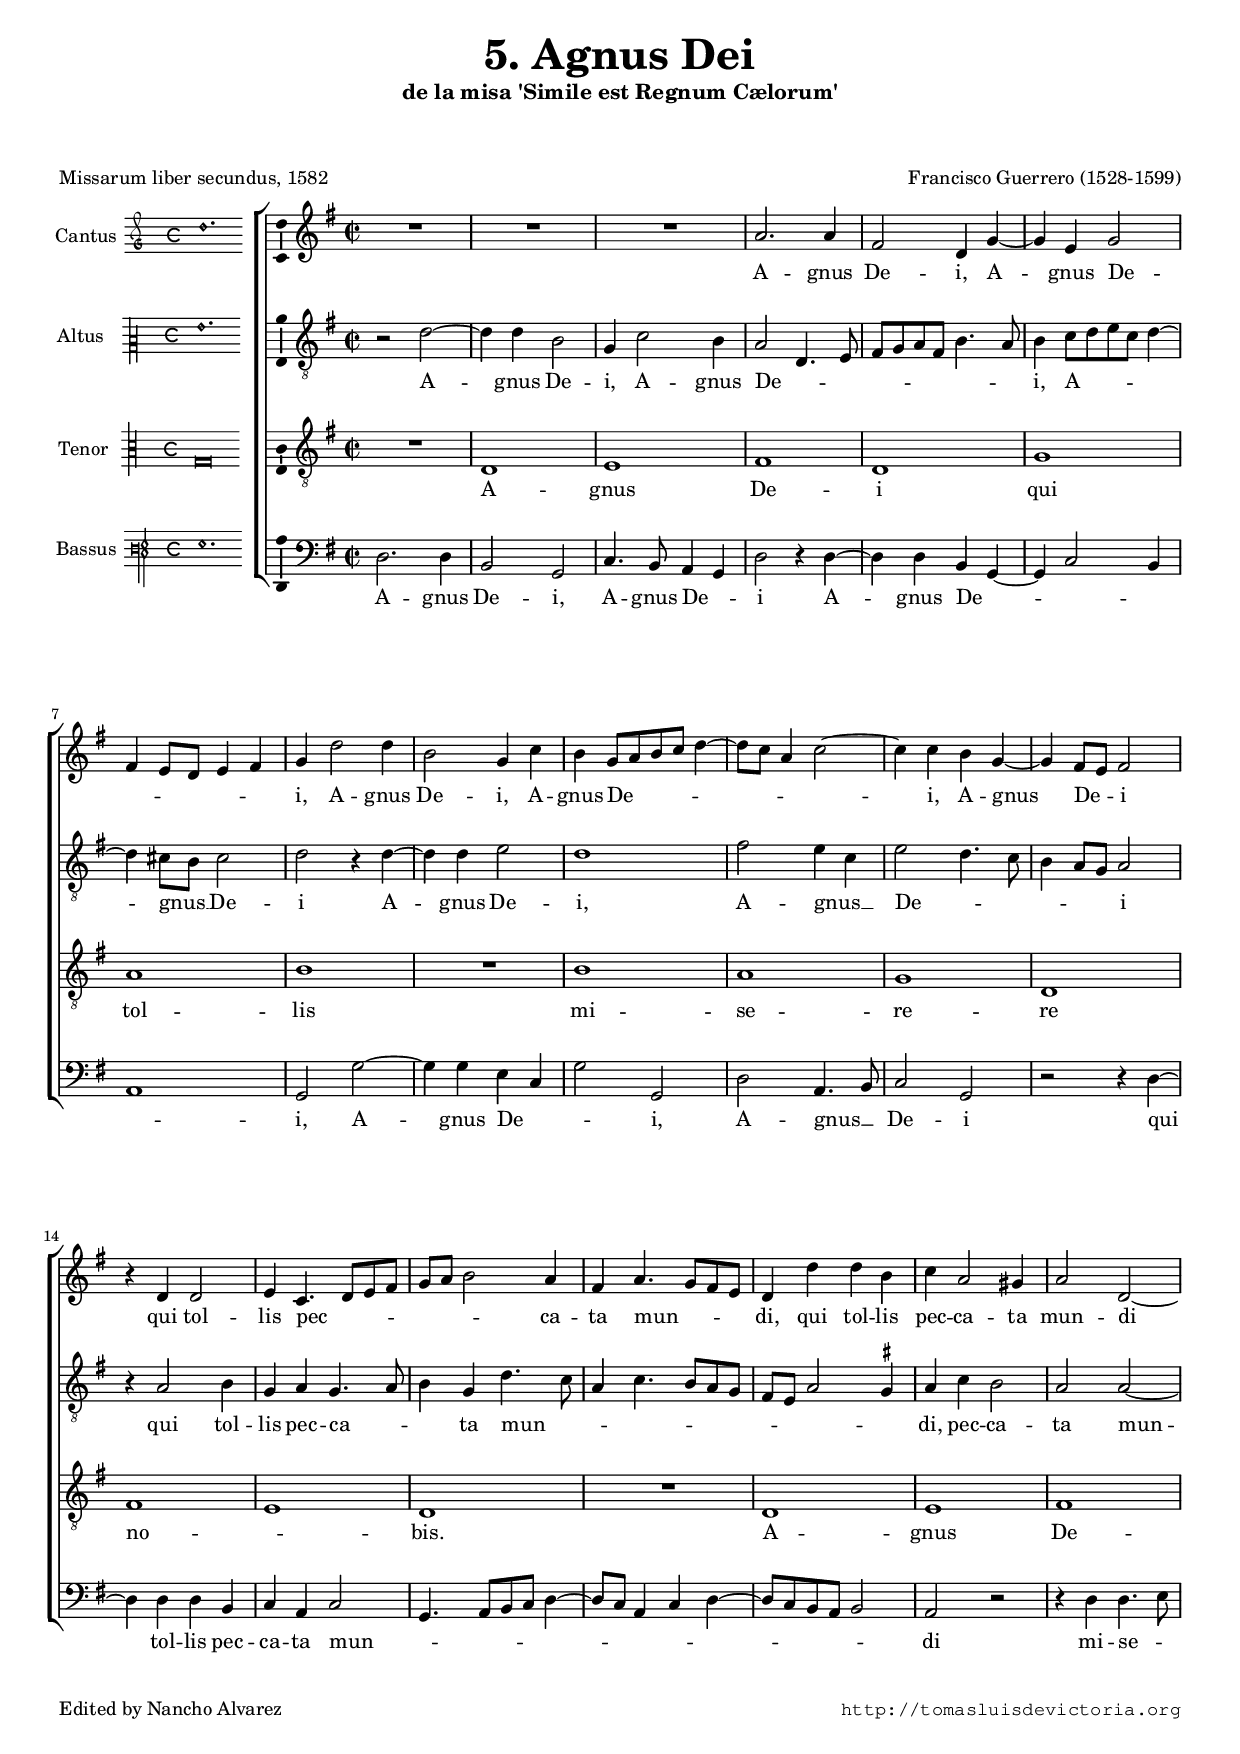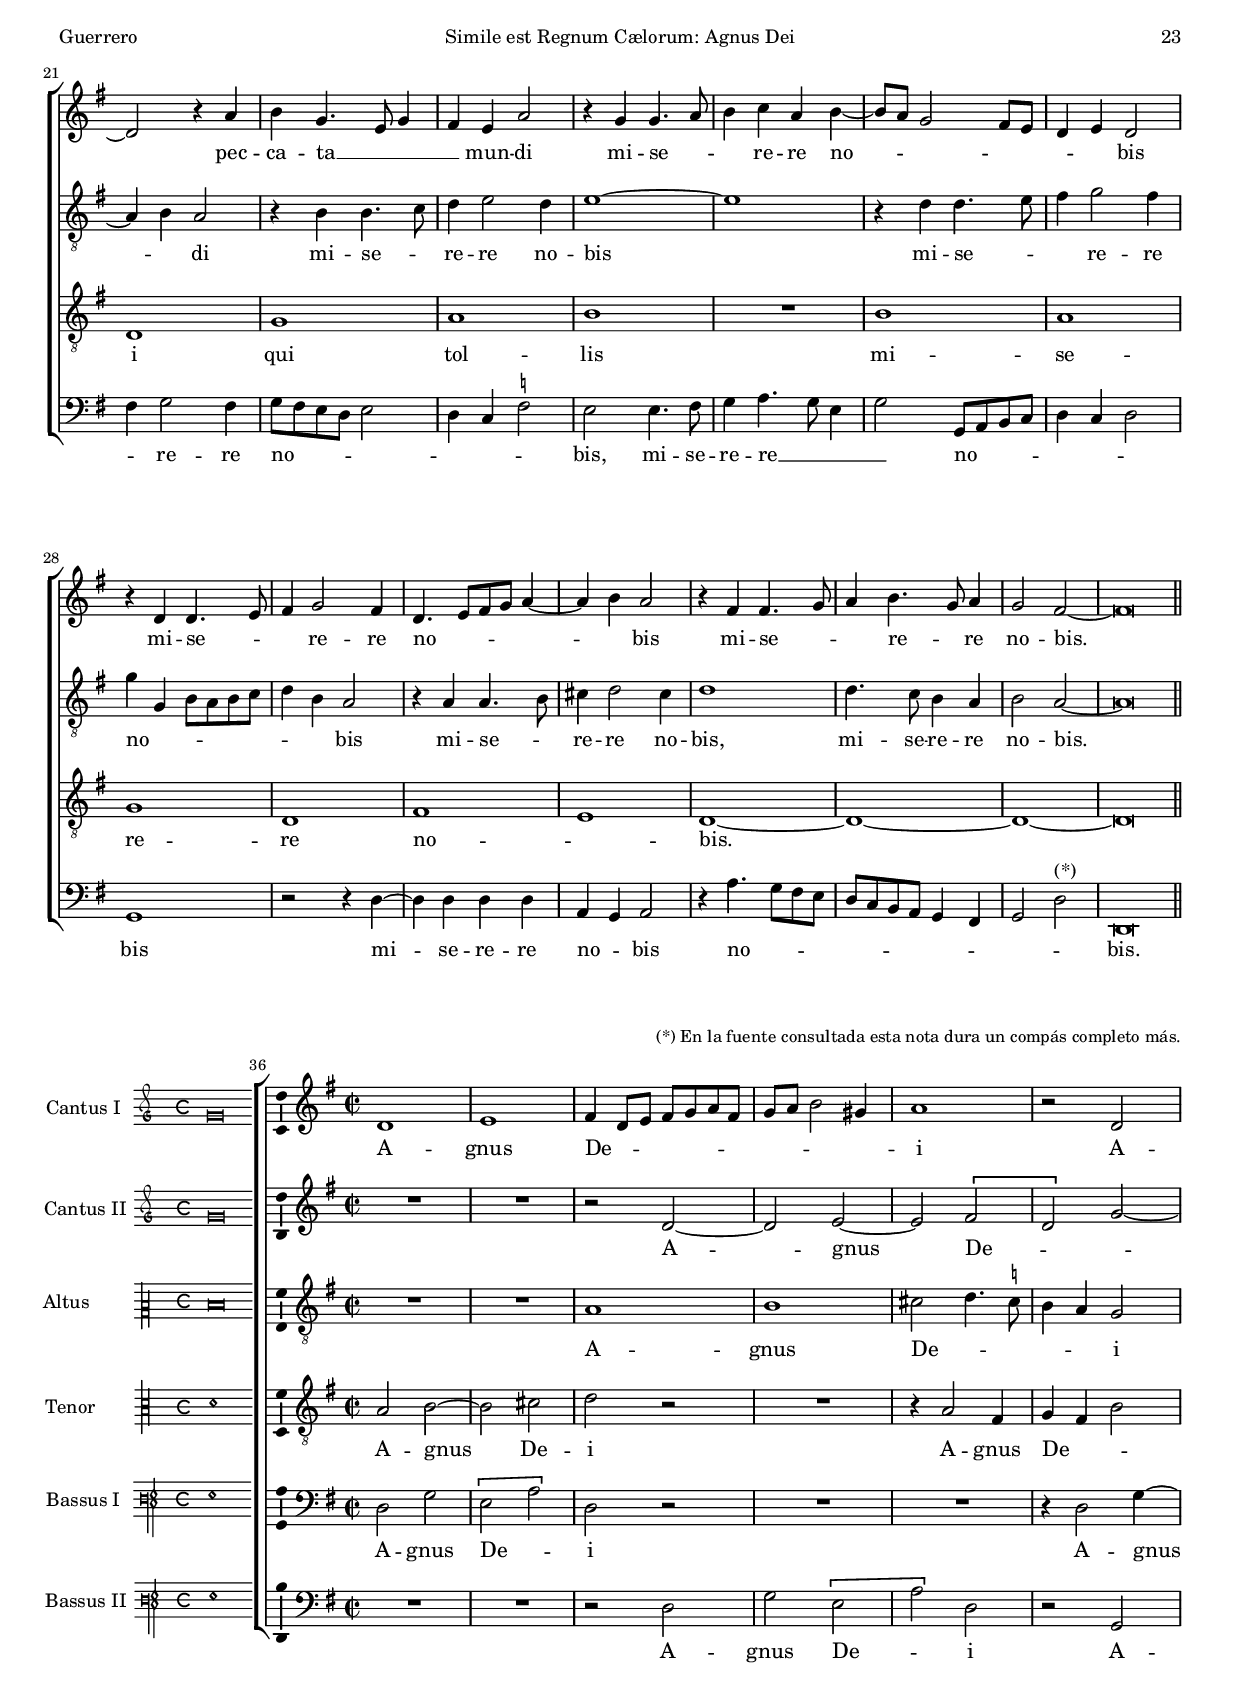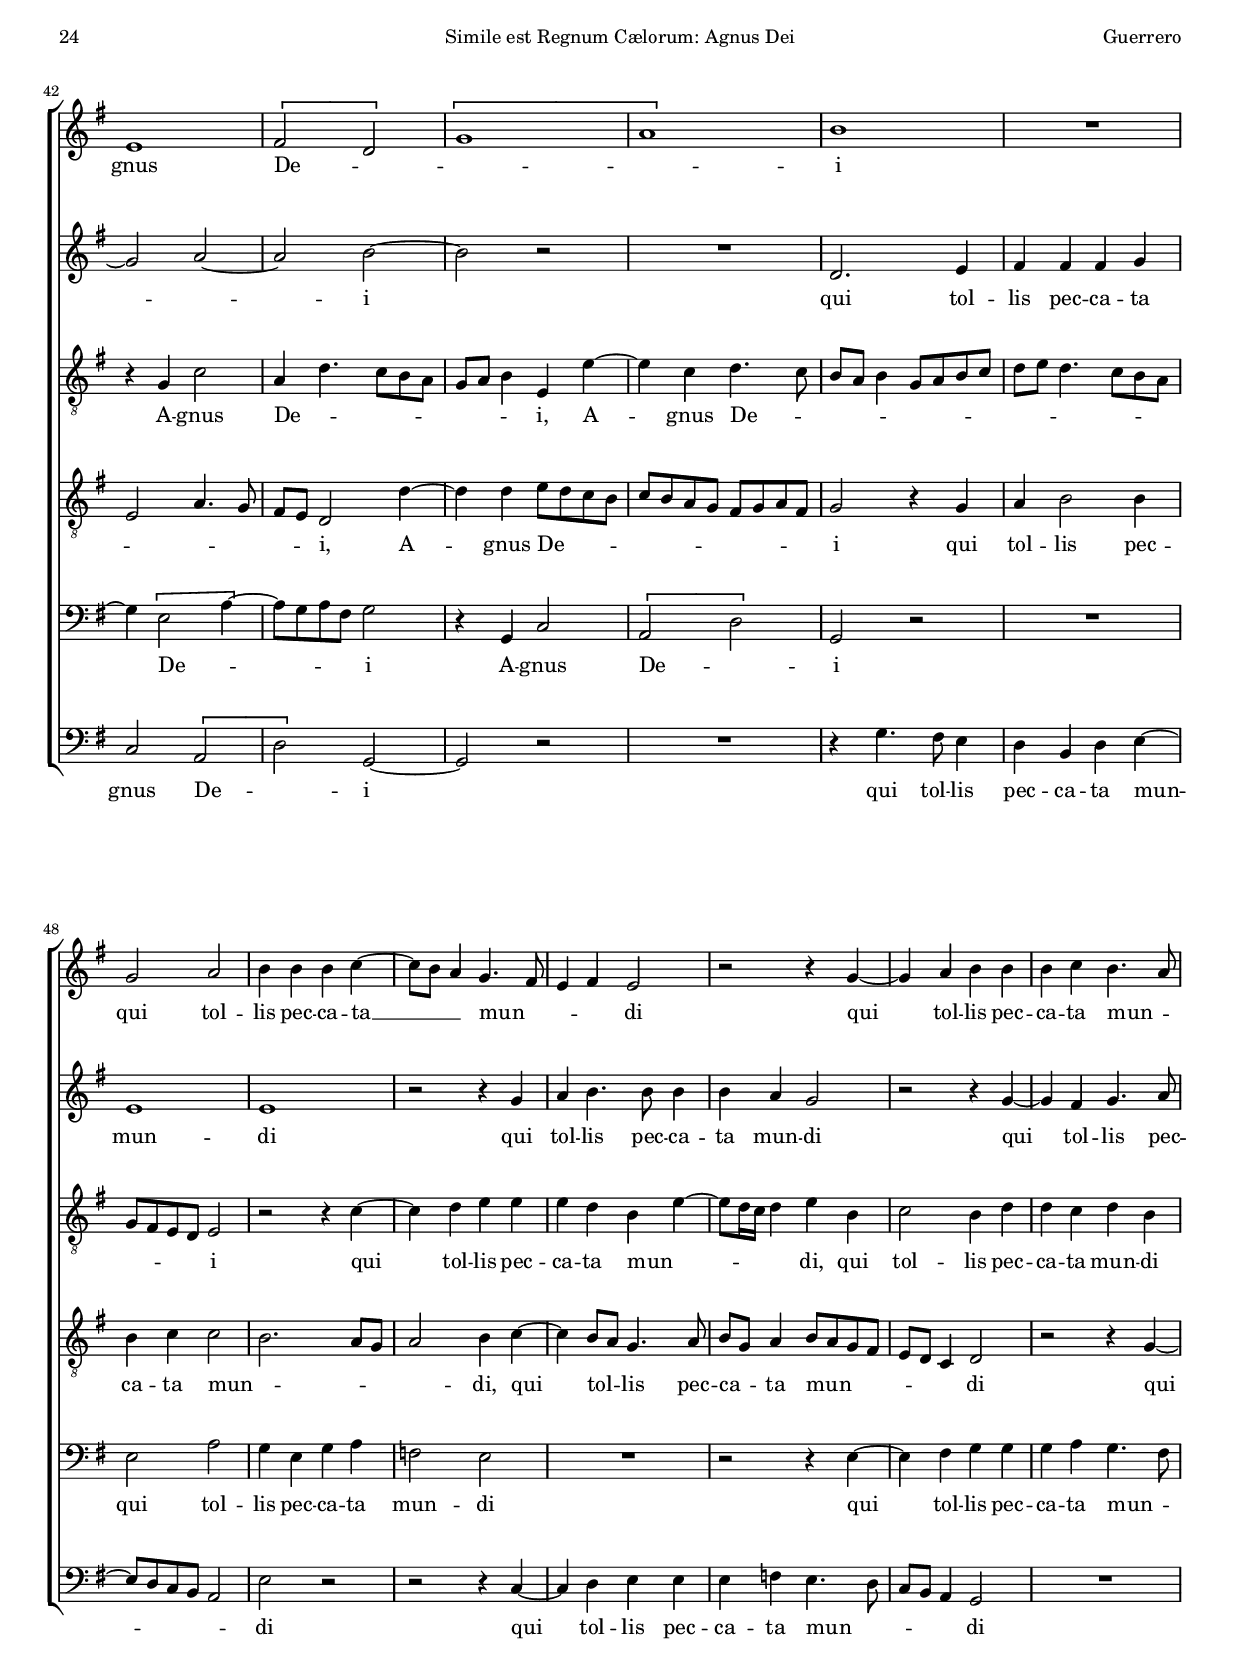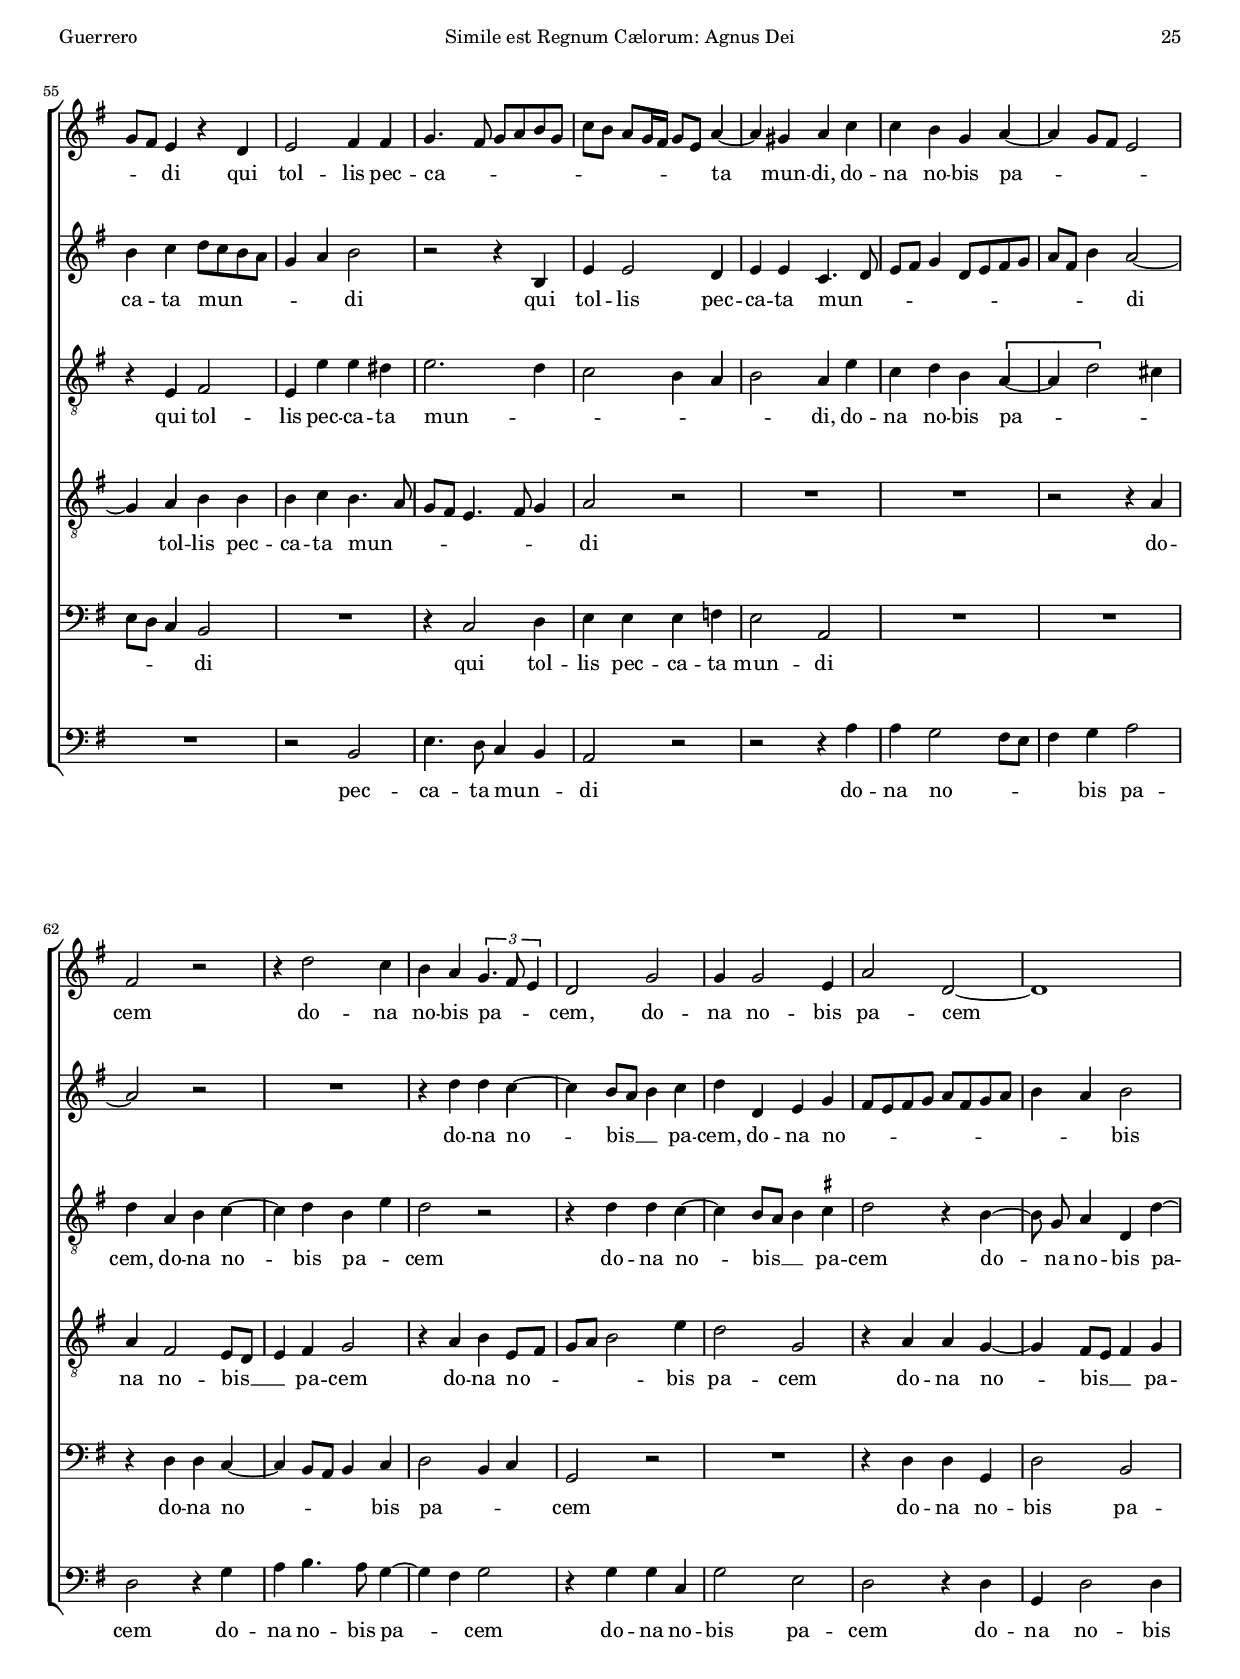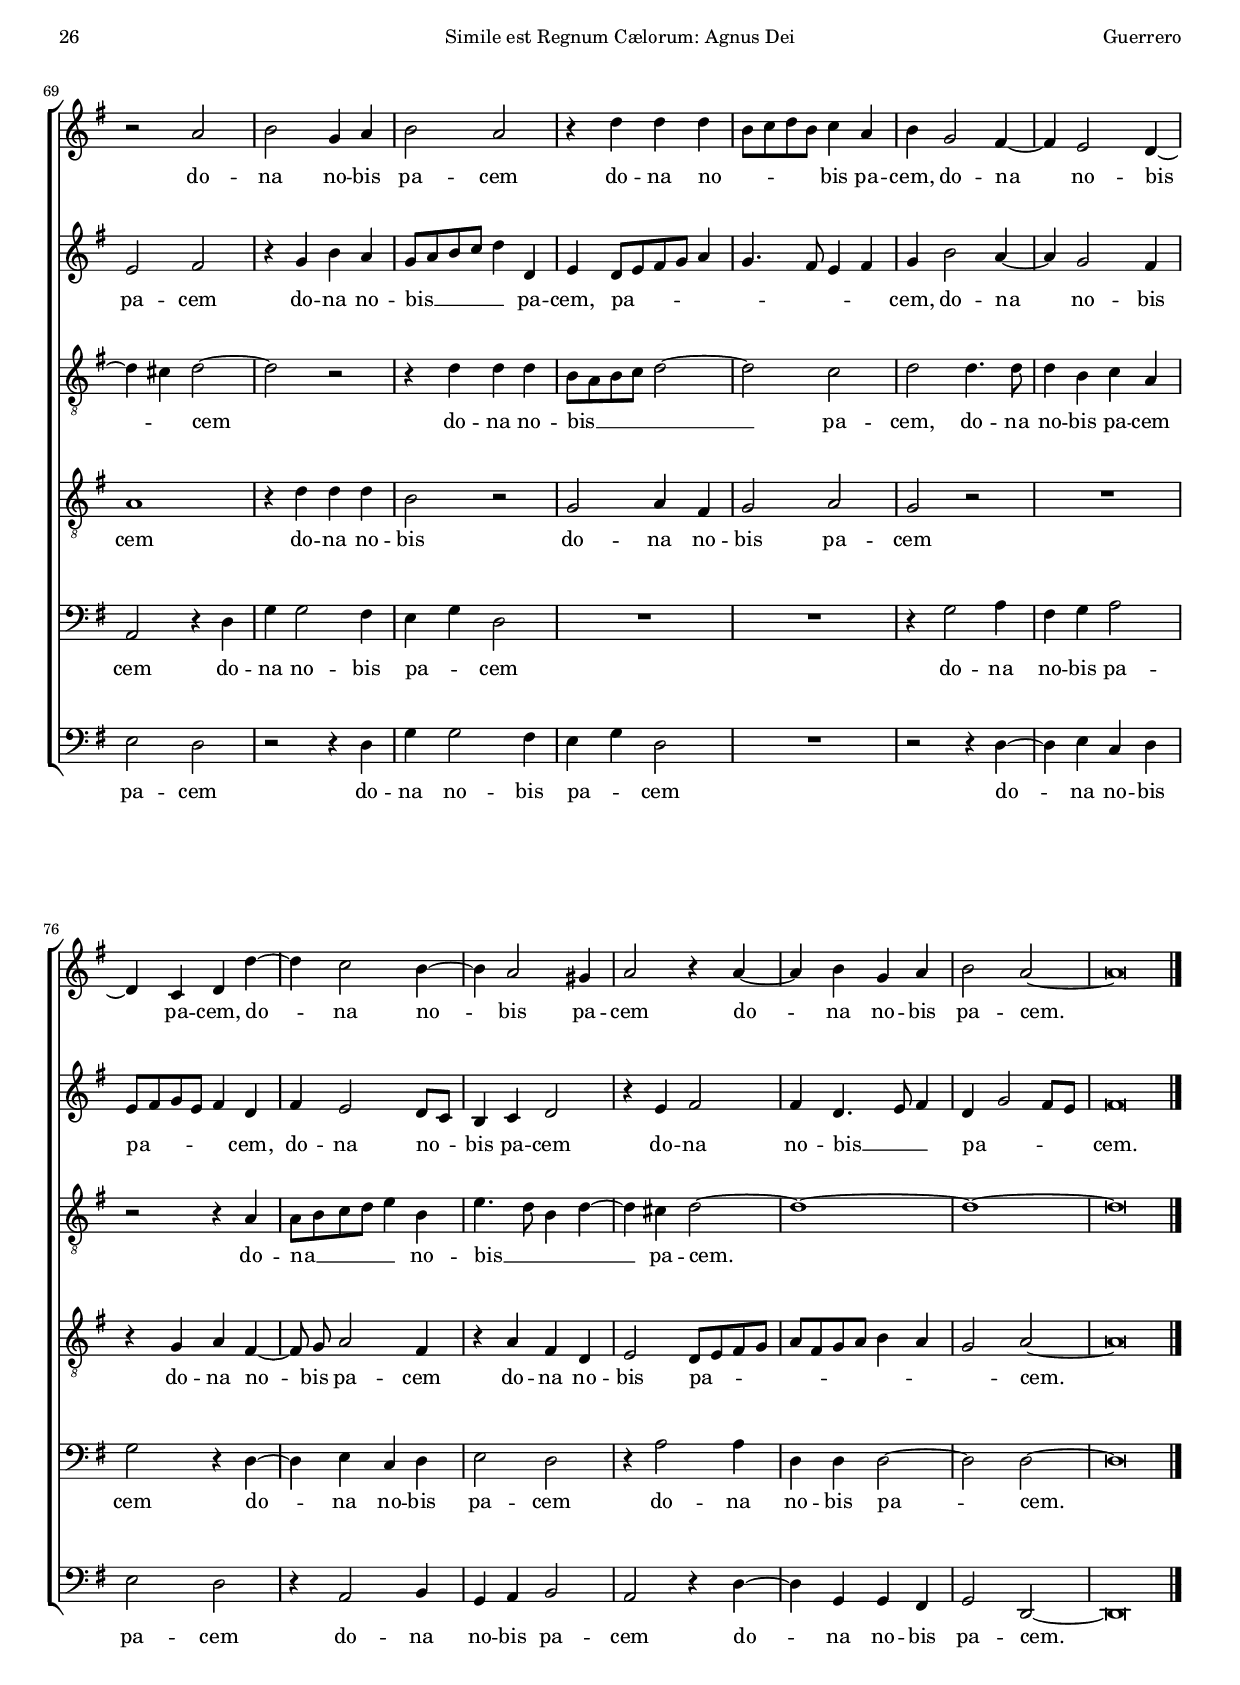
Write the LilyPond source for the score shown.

\version "2.18.0"

#(set-default-paper-size "a4")
#(set-global-staff-size 16.4)
#(ly:set-option 'point-and-click #f)
%mobile -s13.0 -i2.8

italicas=\override LyricText.font-shape = #'italic
rectas=\override LyricText.font-shape = #'upright
ss=\once \set suggestAccidentals = ##t
incipitwidth = 20
mt=#(define-music-function (parser location offset) (number?) ; move lyric text
      #{ \once \override LyricText.X-offset = -$offset #})


htitle="Simile est Regnum Cælorum: Agnus Dei"
hcomposer="Guerrero"

\header {
	title=\markup{\fontsize #3 "5. Agnus Dei"}
	subtitle="de la misa 'Simile est Regnum Cælorum'"
	subsubtitle=\markup{\null \vspace #2 }
	composer="Francisco Guerrero (1528-1599)"
        pdfauthor=\composer
	%opus="(-)"
	poet="Missarum liber secundus, 1582"
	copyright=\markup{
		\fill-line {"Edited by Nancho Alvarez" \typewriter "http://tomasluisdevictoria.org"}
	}
%	tagline=""
}

global={\key c \major \time 2/2 \skip 1*35 \bar "||" }


cantus=\relative c''{
	R1*3
	d2. d4
	b2 g4 c ~
	c a c2
	b4 a8 g a4 b
	c g'2 g4
	e2 c4 f
	e4 c8[ d e f] g4 ~
	g8 f d4 f2 ~
	f4 f e c ~
	c b8 a b2
	r4 g g2
	a4 f4. g8 a b
	c d e2 d4
	b d4. c8 b a
	g4 g' g e 
	f d2 cis4
	d2 g, ~
	g r4 d'
	e c4. a8 c4
	b a d2
	r4 c c4. d8
	e4 f d e ~
	e8 d c2 b8 a
	g4 a g2
	r4 g g4. a8
	b4 c2 b4
	g4. a8[ b c] d4 ~
	d e d2
	r4 b b4. c8 
	d4 e4. c8 d4
	c2 b ~
	b\breve*1/2
}

altus=\relative c''{
	r2 g2 ~
	g4 g e2
	c4 f2 e4
	d2 g,4. a8
	b8 c d b
	e4. d8
	e4 f8[ g a f] g4 ~
	g fis8 e fis2
	g2 r4 g ~
	g g a2
	g1
	b2 a4 f
	a2 g4. f8 
	e4 d8 c d2
	r4 d2 e4
	c4 d c4. d8
	e4 c g'4. f8
	d4 f4. e8 d c
	b a d2 \ss cis4
	d4 f e2
	d2 d ~
	d4 e d2
	r4 e e4. f8
	g4 a2 g4
	a1 ~
	a 
	r4 g g4. a8
	b4 c2 b4
	c4 c, e8 d e f
	g4 e d2
	r4 d d4. e8
	fis4 g2 fis4
	g1
	g4. f8 e4 d
	e2 d ~
	d\breve*1/2
}

tenor=\relative c'{
	R1
	g1
	a
	b
	g
	c
	d
	e
	R1
	e1
	d
	c
	g
	b
	a
	g
	R1
	g
	a
	b
	g
	c
	d
	e
	R1
	e1
	d
	c
	g
	b
	a
	g ~
	g ~
	g ~
	g\breve*1/2
}

bassus=\relative c'{
	g2. g4 
	e2 c
	f4. e8 d4 c
	g'2 r4 g ~
	g g e c ~
	c f2 e4
	d1
	c2 c' ~
	c4 c a f
	c'2 c,
	g'2 d4. e8
	f2 c
	r2 r4 g' ~
	g g g e
	f4 d f2
	c4. d8[ e f] g4 ~
	g8 f d4 f g ~
	g8 f e d e2 
	d2 r
	r4 g g4. a8
	b4 c2 b4
	c8 b a g a2
	g4 f \ss bes2
	a a4. b8
	c4 d4. c8 a4
	c2 c,8 d e f
	g4 f g2
	c,1
	r2 r4 g' ~
	g g g g 
	d c d2
	r4 d'4. c8 b a
	g f e d c4 b
	c2 g'^"(*)"
	g,\breve*1/2
}


textocantus=\lyricmode{
A -- gnus De -- i,
A -- gnus De -- _ _ _ _ _ i,
A -- gnus De -- i,
A -- gnus De -- _ _ _ _ _ _ _ i,
A -- gnus De -- _ i
qui tol -- lis pec -- _ _ _ _ _ _ ca -- ta mun -- _ _ _ di,
qui tol -- lis pec -- ca -- ta mun -- di
pec -- ca -- ta __ _ _ _ mun -- di
mi -- se -- _ _ re -- re no -- _ _ _ _ _ _ bis
mi -- se -- _ _ re -- re no -- _ _ _ _ _ bis
mi -- se -- _ _ re -- _ re no -- bis.
}

textoaltus=\lyricmode{
A -- gnus De -- i,
A -- gnus De -- _ _ _ _ _ _ _ _ i,
A -- _ _ _ _ gnus __ _ De -- i
A -- gnus De -- i,
A -- gnus __ _ De -- _ _ _ _ _ i
qui tol -- lis pec -- ca -- _ _ ta mun -- _ _ _ _ _ _ _ _ _ _ di,
pec -- ca -- ta mun -- _ di
mi -- se -- _ re -- re no -- bis
mi -- se -- _ _ re -- re no -- _ _ _ _ _ _ _ bis
mi -- se -- _ re -- re no -- bis,
mi -- se -- re -- re no -- bis.
}

textotenor=\lyricmode{
A -- gnus De -- i qui tol -- lis
mi -- se -- re -- re no -- _ bis.
A -- gnus De -- i qui tol -- lis
mi -- se -- re -- re no -- _ bis. 
}

textobassus=\lyricmode{
A -- gnus De -- i,
A -- gnus De -- _ i
A -- gnus De -- _ _ _ _ i,
A -- gnus De -- _ _ i,
A -- gnus __ _ De -- i
qui tol -- lis pec -- ca -- ta mun -- _ _ _ _ _ _ _ _ _ _ _ _ _ di
mi -- se -- _ _ re -- re no -- _ _ _ _ _ _ _ bis,
mi -- se -- re -- re __ _ _ _ no -- _ _ _ _ _ _ bis
mi -- se -- re -- re no -- _ bis
no -- _ _ _ _ _ _ _ _ _ _ _ bis.
}



incipitcantus=\markup{
	\score{
		{ 
		\set Staff.instrumentName="Cantus "
		\override NoteHead.style = #'neomensural
		\override Rest.style = #'neomensural
		\override Staff.TimeSignature.style = #'neomensural
		\cadenzaOn 
		\clef "petrucci-g"
		\key c \major
		\time 4/4
		d''1.
		} 
	\layout {
		\context {\Voice
			\remove Ligature_bracket_engraver
			\consists Mensural_ligature_engraver
		}
		line-width=\incipitwidth
		indent = 0
	}
	}
}


incipitaltus=\markup{
	\score{
		{ 
		\set Staff.instrumentName="Altus   "
		\override NoteHead.style = #'neomensural 
		\override Rest.style = #'neomensural
		\override Staff.TimeSignature.style = #'neomensural
		\cadenzaOn 
		\clef "petrucci-c2"
		\key c \major
		\time 4/4
		g'1.
		} 
	\layout {
		\context {\Voice
			\remove Ligature_bracket_engraver
			\consists Mensural_ligature_engraver
		}
		line-width=\incipitwidth
		indent = 0
	}
	}
}


incipittenor=\markup{
	\score{
		{ 
		\set Staff.instrumentName="Tenor  "
		\override NoteHead.style = #'neomensural 
		\override Rest.style = #'neomensural
		\override Staff.TimeSignature.style = #'neomensural
		\cadenzaOn 
		\clef "petrucci-c3"
		\key c \major
		\time 4/4
		g\breve
		} 
	\layout {
		\context {\Voice
			\remove Ligature_bracket_engraver
			\consists Mensural_ligature_engraver
		}
		line-width=\incipitwidth
		indent=0
	}
	}
}


incipitbassus=\markup{
	\score{
		{ 
		\set Staff.instrumentName="Bassus "
		\override NoteHead.style = #'neomensural 
		\override Rest.style = #'neomensural
		\override Staff.TimeSignature.style = #'neomensural
		\cadenzaOn 
		\clef "petrucci-f3"
		\key c \major
		\time 4/4
		g1.
		} 
	\layout {
		\context {\Voice
			\remove Ligature_bracket_engraver
			\consists Mensural_ligature_engraver
		}
		line-width=\incipitwidth
		indent = 0
	}
	}
}





\score {\transpose c' g{
\new ChoirStaff<<

	\new Staff <<\global
	\new Voice="v1" {
		\set Staff.instrumentName=\incipitcantus
		\clef "treble"
		\cantus }
	\new Lyrics \lyricsto "v1" {\textocantus }
	>>

	
	\new Staff << \global
	\new Voice="v2" {
		\set Staff.instrumentName=\incipitaltus
		\clef "G_8" 
		\altus}
	\new Lyrics \lyricsto "v2" {\textoaltus }
	>>

	
	\new Staff <<\global
	\new Voice="v3" {
		\set Staff.instrumentName=\incipittenor
		\clef "G_8"
		\tenor }
	\new Lyrics \lyricsto "v3" {\textotenor }
	>>
	

	\new Staff <<\global
	\new Voice="v4" {
		\set Staff.instrumentName=\incipitbassus
		\clef "bass" 
		\bassus }
	\new Lyrics \lyricsto "v4" {\textobassus }
	>>
	
>>

	}%transpose

\layout{ 
	\context {\Lyrics 
		%\override VerticalAxisGroup.minimum-Y-extent = #'(-0.75 . 2.0) 
		%\override LyricText.font-size = #1.2
		\override LyricHyphen.minimum-distance = #0.33
	}
	\context {\Score 
		\override BarNumber.padding = #2 
	}
	\context {\Voice 
		%melismaBusyProperties = #'() 
	}
	%\context { \Staff \RemoveEmptyStaves }
	\context {\Staff 
		\override VerticalAxisGroup.staff-staff-spacing =
			#'((basic-distance . 11) (minimum-distance . 0) (padding . 1))
		\consists Ambitus_engraver 
		\override LigatureBracket.padding = #1
	}
}

%\midi {}

}


\markup{\fill-line {"" \smaller "(*) En la fuente consultada esta nota dura un compás completo más."}} %notablet

%%%%%%%%%%%%%%%%%%%%%%%%%%%%%%%%%%%%%%%%%%%%%%%%%%%%%%%%

global={\key c \major \time 2/2 \skip 1*47 \bar "|." }


cantus=\relative c''{
	\set Score.currentBarNumber=#36 \bar ""
	g1
	a
	b4 g8 a b c d b
	c d e2 cis4
	d1
	r2 g,
	a1 
	\[b2 g\]
	\[c1
	d\]
	e
	R1
	c2 d
	e4 e e f ~
	f8 e d4 c4. b8
	a4 b a2
	r2 r4 c ~
	c d e e 
	e f e4. d8
	c b a4 r4 g
	a2 b4 b
	c4. b8 c d e c
	f[ e] d[ c16 b] c8[ a] d4 ~
	d cis d f
	f e c d ~
	d c8 b a2
	b r
	r4 g'2 f4
	\tupletUp
	e d \tuplet 3/2 {c4. b8 a4}
	g2 c
	c4 c2 a4
	d2 g, ~
	g1
	r2 d'
	e2 c4 d
	e2 d
	r4 g g g
	e8 f g e f4 d
	e4 c2 b4 ~
	b a2 g4 ~
	g f g g' ~
	g f2 e4 ~
	e d2 cis4
	d2 r4 d ~
	d e c d 
	e2 d ~
	d\breve*1/2
}

cantusdos=\relative c''{
	R1*2
	r2 g ~
	g a ~
	a \[b
	g\] c ~
	c d ~
	d e ~
	e r
	R1
	g,2. a4
	b b b c
	a1 
	a
	r2 r4 c 
	d e4. e8 e4
	e4 d c2
	r2 r4 c ~
	c b c4. d8
	e4 f g8 f e d
	c4 d e2
	r2 r4 e,
	a4 a2 g4
	a a f4. g8
	a8 b c4 g8 a b c
	d b e4 d2 ~
	d r
	R1
	r4 g g f ~
	f e8 d e4 f 
	g g, a c
	b8 a b c d b c d 
	e4 d e2
	a, b
	r4 c e d
	c8 d e f g4 g,
	a g8[ a b c] d4
	c4. b8 a4 b 
	c4 e2 d4 ~
	d c2 b4
	a8 b c a b4 g
	b4 a2 g8 f
	e4 f g2
	r4 a b2
	b4 g4. a8 b4
	g4 c2 b8 a 
	b\breve*1/2
}

altus=\relative c'{
	R1*2
	d1
	e
	fis2 g4. \ss f8
	e4 d c2
	r4 c f2
	d4 g4. f8 e d
	c d e4 a, a' ~
	a4 f g4. f8
	e d e4 c8 d e f
	g a g4. f8 e d
	c b a g a2
	r2 r4 f' ~
	f4 g a a
	a g e a ~
	a8 g16 f g4 a e
	f2 e4 g 
	g f g e
	r4 a, b2
	a4 a'a gis
	a2. g4 
	f2 e4 d
	e2 d4 a'
	f g e \[d ~
	d g2\] fis4
	g d e f ~
	f g e a
	g2 r
	r4 g g f ~
	f e8 d e4 \ss fis
	g2 r4 e ~
	e8 \noBeam c d4 g, g' ~
	g fis g2 ~
	g r
	r4 g g g
	e8 d e f g2 ~
	g f
	g g4. g8
	g4 e f d
	r2 r4 d
	d8 e f g a4 e
	a4. g8 e4 g ~
	g fis g2 ~
	g1 ~
	g1 ~
	g\breve*1/2
}

tenor=\relative c'{
	d2 e ~
	e fis
	g r
	R1
	r4 d2 b4
	c b e2
	a, d4. c8
	b a g2 g'4 ~
	g g a8 g f e
	f e d c b c d b
	c2 r4 c
	d e2 e4
	e f f2
	e2. d8 c
	d2 e4 f ~
	f e8 d c4. d8
	e c d4 e8 d c b
	a g f4 g2
	r2 r4 c ~
	c d e e
	e f e4. d8
	c8 b a4. b8 c4
	d2 r
	R1*2
	r2 r4 d
	d b2 a8 g 
	a4 b c2
	r4 d e a,8 b
	c d e2 a4
	g2 c,
	r4 d d c ~
	c b8 a b4 c 
	d1
	r4 g g g
	e2 r
	c d4 b 
	c2 d 
	c r
	R1
	r4 c d b ~
	b8 \noBeam c d2 b4
	r4 d b g
	a2 g8 a b c
	d b c d e4 d 
	c2 d ~
	d\breve*1/2
}

bassus=\relative c'{
	g2 c
	\[a d\]
	g, r
	R1*2
	r4 g2 c4 ~
	c \[a2 d4 ~ \]
	d8 c d b c2
	r4 c, f2
	\[d2 g\]
	c,2 r
	R1
	a'2 d
	c4 a c d
	bes2 a
	R1
	r2 r4 a ~
	a b c c
	c d c4. b8
	a8 g f4 e2
	R1
	r4 f2 g4
	a a a bes
	a2 d,
	R1*2
	r4 g g f ~
	f e8 d e4 f
	g2 e4 f
	c2 r
	R1
	r4 g' g c,
	g'2 e
	d r4 g
	c4 c2 b4
	a c g2
	R1*2
	r4 c2 d4
	b c d2
	c r4 g ~
	g a f g
	a2 g
	r4 d'2 d4
	g, g g2 ~
	g g ~
	g\breve*1/2
}

bassusdos=\relative c'{
	R1*2
	r2 g
	c \[a 
	d\] g,
	r2 c,
	f \[d
	g\] c, ~
	c r
	R1
	r4 c'4. b8 a4
	g e g a ~
	a8 g f e d2
	a'2 r
	r2 r4 f ~
	f g a a
	a bes a4. g8
	f e d4 c2
	R1*2
	r2 e
	a4. g8 f4 e
	d2 r
	r r4 d'
	d4 c2 b8 a
	b4 c d2
	g, r4 c
	d e4. d8 c4 ~
	c b c2
	r4 c c f, 
	c'2 a
	g r4 g
	c,4 g'2 g4
	a2 g
	r2 r4 g
	c4 c2 b4
	a c g2
	R1
	r2 r4 g ~
	g a f g 
	a2 g
	r4 d2 e4
	c d e2
	d2 r4 g ~
	g c, c b
	c2 g ~
	g\breve*1/2
}

textocantus=\lyricmode{
A -- gnus De -- _ _ _ _ _ _ _ _ _ _ i
A -- gnus De -- _ _ _ i
qui tol -- lis pec -- ca -- ta __ _ _ mun -- _ _ _ di
qui tol -- lis pec -- ca -- ta mun -- _ _ _ di
qui tol -- lis pec -- ca -- _ _ _ _ _ _ _ _ _ _ _ _ ta mun -- di,
do -- na no -- bis pa -- _ _ _ cem
do -- na no -- bis pa -- _ _ cem,
do -- na no -- bis pa -- cem
do -- na no -- bis pa -- cem
do -- na no -- _ _ _ _ bis pa -- cem,
do -- na no -- bis pa -- cem,
do -- na no -- bis pa -- cem
do -- na no -- bis pa -- cem.
}

textocantusdos=\lyricmode{
A -- gnus De -- _ _ _ i
qui tol -- lis pec -- ca -- ta mun -- di
qui tol -- lis pec -- ca -- ta mun -- di
qui tol -- lis pec -- ca -- ta mun -- _ _ _ _ _ di
qui tol -- lis pec -- ca -- ta mun -- _ _ _ _ _ _ _ _ _ _ _ di
do -- na no -- bis __ _ _ pa -- cem,
do -- na no -- _ _ _ _ _ _ _ _ _ _ bis pa -- cem
do -- na no -- bis __ _ _ _ _ pa -- cem,
pa -- _ _ _ _ _ _ _ _ cem,
do -- na no -- bis pa -- _ _ _ _ cem,
do -- na no -- _ bis pa -- cem
do -- na no -- bis __ _ _ pa -- _ _ _ cem.
}

textoaltus=\lyricmode{
A -- gnus De -- _ _ _ _ i
A -- gnus De -- _ _ _ _ _ _ _ i,
A -- gnus De -- _ _ _ _ _ _ _ _ _ _ _ _ _ _ _ _ _ _ i
qui  tol -- lis pec -- ca -- ta mun -- _ _ _ _ di,
qui tol -- lis pec -- ca -- ta mun -- di
qui tol -- lis pec -- ca -- ta mun -- _ _ _ _ _ di,
do -- na no -- bis pa -- _ _ cem,
do -- na no -- bis pa -- _ cem
do -- na no -- bis __ _ _ pa -- cem
do -- na no -- bis pa -- _ cem
do -- na no -- bis __ _ _ _ _ pa -- cem,
do -- na no -- bis pa -- cem
do -- na __ _ _ _ _ no -- bis __ _ _ _ pa -- cem. 
}

textotenor=\lyricmode{
A -- gnus De -- i
A -- gnus De -- _ _ _ _ _ _ _ i,
A -- gnus De -- _ _ _ _ _ _ _ _ _ _ _ i
qui tol -- lis pec -- ca -- ta mun -- _ _ _ _ di,
qui tol -- _ lis pec -- ca -- _ ta mun -- _ _ _ _ _ _ di
qui tol -- lis pec -- ca -- ta mun -- _ _ _ _ _ _ di
do -- na no -- bis __ _ _ pa -- cem
do -- na no -- _ _ _ _ bis pa -- cem
do -- na no -- bis __ _ _ pa -- cem
do -- na no -- bis
do -- na no -- bis pa -- cem
do -- na no -- \mt #1.5 bis pa -- cem
do -- na no -- bis pa -- _ _ _ _ _ _ _ _ _ _ cem.
}

textobassus=\lyricmode{
A -- gnus De -- _ i
A -- gnus De -- _ _ _ _ i
A -- gnus De -- _ i
qui tol -- lis pec -- ca -- ta mun -- di
qui tol -- lis pec -- ca -- ta mun -- _ _ _ _ di
qui tol -- lis pec -- ca -- ta mun -- di
do -- na no -- _ _ _ bis pa -- _ _ cem
do -- na no -- bis pa -- cem
do -- na no -- bis pa -- _ cem
do -- na no -- bis pa -- cem
do -- na no -- bis pa -- cem
do -- na no -- bis pa -- cem.
}

textobassusdos=\lyricmode{
A -- gnus De -- _ i
A -- gnus De -- _ i
qui \mt #1.5 tol -- lis pec -- ca -- ta mun -- _ _ _ _ di
qui tol -- lis pec -- ca -- ta mun -- _ _ _ _ di
pec -- ca -- ta mun -- _ di
do -- na no -- _ _ _ bis pa -- cem
do -- na no -- bis pa -- _ cem
do -- na no -- bis pa -- cem
do -- na no -- bis pa -- cem
do -- na no -- bis pa -- _ cem
do -- na no -- bis pa -- cem
do -- na no -- bis pa -- cem
do -- na no -- bis pa -- cem.
}



incipitcantus=\markup{
	\score{
		{ 
		\set Staff.instrumentName="Cantus I  "
		\override NoteHead.style = #'neomensural
		\override Rest.style = #'neomensural
		\override Staff.TimeSignature.style = #'neomensural
		\cadenzaOn 
		\clef "petrucci-g"
		\key c \major
		\time 4/4
		g'\breve
		} 
	\layout {
		\context {\Voice
			\remove Ligature_bracket_engraver
			\consists Mensural_ligature_engraver
		}
		line-width=\incipitwidth
		indent = 0
	}
	}
}

incipitcantusdos=\markup{
	\score{
		{ 
		\set Staff.instrumentName="Cantus II "
		\override NoteHead.style = #'neomensural
		\override Rest.style = #'neomensural
		\override Staff.TimeSignature.style = #'neomensural
		\cadenzaOn 
		\clef "petrucci-g"
		\key c \major
		\time 4/4
		g'\breve
		} 
	\layout {
		\context {\Voice
			\remove Ligature_bracket_engraver
			\consists Mensural_ligature_engraver
		}
		line-width=\incipitwidth
		indent = 0
	}
	}
}




incipitaltus=\markup{
	\score{
		{ 
		\set Staff.instrumentName="Altus        "
		\override NoteHead.style = #'neomensural 
		\override Rest.style = #'neomensural
		\override Staff.TimeSignature.style = #'neomensural
		\cadenzaOn 
		\clef "petrucci-c2"
		\key c \major
		\time 4/4
		d'\breve
		} 
	\layout {
		\context {\Voice
			\remove Ligature_bracket_engraver
			\consists Mensural_ligature_engraver
		}
		line-width=\incipitwidth
		indent = 0
	}
	}
}


incipittenor=\markup{
	\score{
		{ 
		\set Staff.instrumentName="Tenor       "
		\override NoteHead.style = #'neomensural 
		\override Rest.style = #'neomensural
		\override Staff.TimeSignature.style = #'neomensural
		\cadenzaOn 
		\clef "petrucci-c3"
		\key c \major
		\time 4/4
		d'1
		} 
	\layout {
		\context {\Voice
			\remove Ligature_bracket_engraver
			\consists Mensural_ligature_engraver
		}
		line-width=\incipitwidth
		indent=0
	}
	}
}


incipitbassus=\markup{
	\score{
		{ 
		\set Staff.instrumentName="Bassus I  "
		\override NoteHead.style = #'neomensural 
		\override Rest.style = #'neomensural
		\override Staff.TimeSignature.style = #'neomensural
		\cadenzaOn 
		\clef "petrucci-f3"
		\key c \major
		\time 4/4
		g1
		} 
	\layout {
		\context {\Voice
			\remove Ligature_bracket_engraver
			\consists Mensural_ligature_engraver
		}
		line-width=\incipitwidth
		indent = 0
	}
	}
}


incipitbassusdos=\markup{
	\score{
		{ 
		\set Staff.instrumentName="Bassus II "
		\override NoteHead.style = #'neomensural 
		\override Rest.style = #'neomensural
		\override Staff.TimeSignature.style = #'neomensural
		\cadenzaOn 
		\clef "petrucci-f3"
		\key c \major
		\time 4/4
		g1
		} 
	\layout {
		\context {\Voice
			\remove Ligature_bracket_engraver
			\consists Mensural_ligature_engraver
		}
		line-width=\incipitwidth
		indent = 0
	}
	}
}





\score {\transpose c' g{
\new ChoirStaff<<

	\new Staff <<\global
	\new Voice="v1" {
		\set Staff.instrumentName=\incipitcantus
		\clef "treble"
		\cantus }
	\new Lyrics \lyricsto "v1" {\textocantus }
	>>

	\new Staff <<\global
	\new Voice="v5" {
		\set Staff.instrumentName=\incipitcantusdos
		\clef "treble"
		\cantusdos }
	\new Lyrics \lyricsto "v5" {\textocantusdos }
	>>
	
	\new Staff << \global
	\new Voice="v2" {
		\set Staff.instrumentName=\incipitaltus
		\clef "G_8" 
		\altus}
	\new Lyrics \lyricsto "v2" {\textoaltus }
	>>

	
	\new Staff <<\global
	\new Voice="v3" {
		\set Staff.instrumentName=\incipittenor
		\clef "G_8"
		\tenor }
	\new Lyrics \lyricsto "v3" {\textotenor }
	>>
	

	\new Staff <<\global
	\new Voice="v4" {
		\set Staff.instrumentName=\incipitbassus
		\clef "bass" 
		\bassus }
	\new Lyrics \lyricsto "v4" {\textobassus }
	>>

	\new Staff <<\global
	\new Voice="v6" {
		\set Staff.instrumentName=\incipitbassusdos
		\clef "bass" 
		\bassusdos }
	\new Lyrics \lyricsto "v6" {\textobassusdos }
	>>
	
>>

	}%transpose

\layout{ 
	\context {\Lyrics 
		\override VerticalAxisGroup.staff-affinity = #UP
		\override VerticalAxisGroup.nonstaff-relatedstaff-spacing =
			#'((basic-distance . 0) (minimum-distance . 0) (padding . 1))
		\override LyricText.font-size = #1.2
		\override LyricHyphen.minimum-distance = #0.5
	}
	\context {\Score 
		tempoHideNote = ##t
		\override BarNumber.padding = #2 
	}
	\context {\Voice 
		%melismaBusyProperties = #'()
		%autoBeaming = ##f
	}
	\context {\Staff 
                %\RemoveEmptyStaves
                %\override VerticalAxisGroup.remove-first = ##t
		\override VerticalAxisGroup.staff-staff-spacing =
			#'((basic-distance . 11) (minimum-distance . 0) (padding . 1))
		\consists Ambitus_engraver 
		\override LigatureBracket.padding = #1
	}
}

%\midi { \mtempo }

}


\paper{
	evenHeaderMarkup=\markup  \fill-line { \fromproperty #'page:page-number-string \htitle \hcomposer }
	oddHeaderMarkup= \markup  \fill-line { \on-the-fly #not-first-page \hcomposer \on-the-fly #not-first-page \htitle \on-the-fly #not-first-page \fromproperty #'page:page-number-string }
	%system-count=20
	%page-count = 8
	ragged-last-bottom = ##f
	indent=3.5\cm
	system-system-spacing =
	#'((basic-distance . 20) (minimum-distance . 0) (padding . 5))
	top-system-spacing = % header
	#'((basic-distance . 9) (minimum-distance . 0) (padding . 0))
	last-bottom-spacing = % footer
	#'((basic-distance . 12) (minimum-distance . 0) (padding . 0))
	markup-system-spacing.padding = #1.5

first-page-number=22
oddHeaderMarkup=\markup \fill-line {\hcomposer \htitle \fromproperty #'page:page-number-string }
evenHeaderMarkup=\markup \fill-line {\on-the-fly #not-first-page \fromproperty #'page:page-number-string \on-the-fly #not-first-page \htitle \on-the-fly #not-first-page \hcomposer }
}